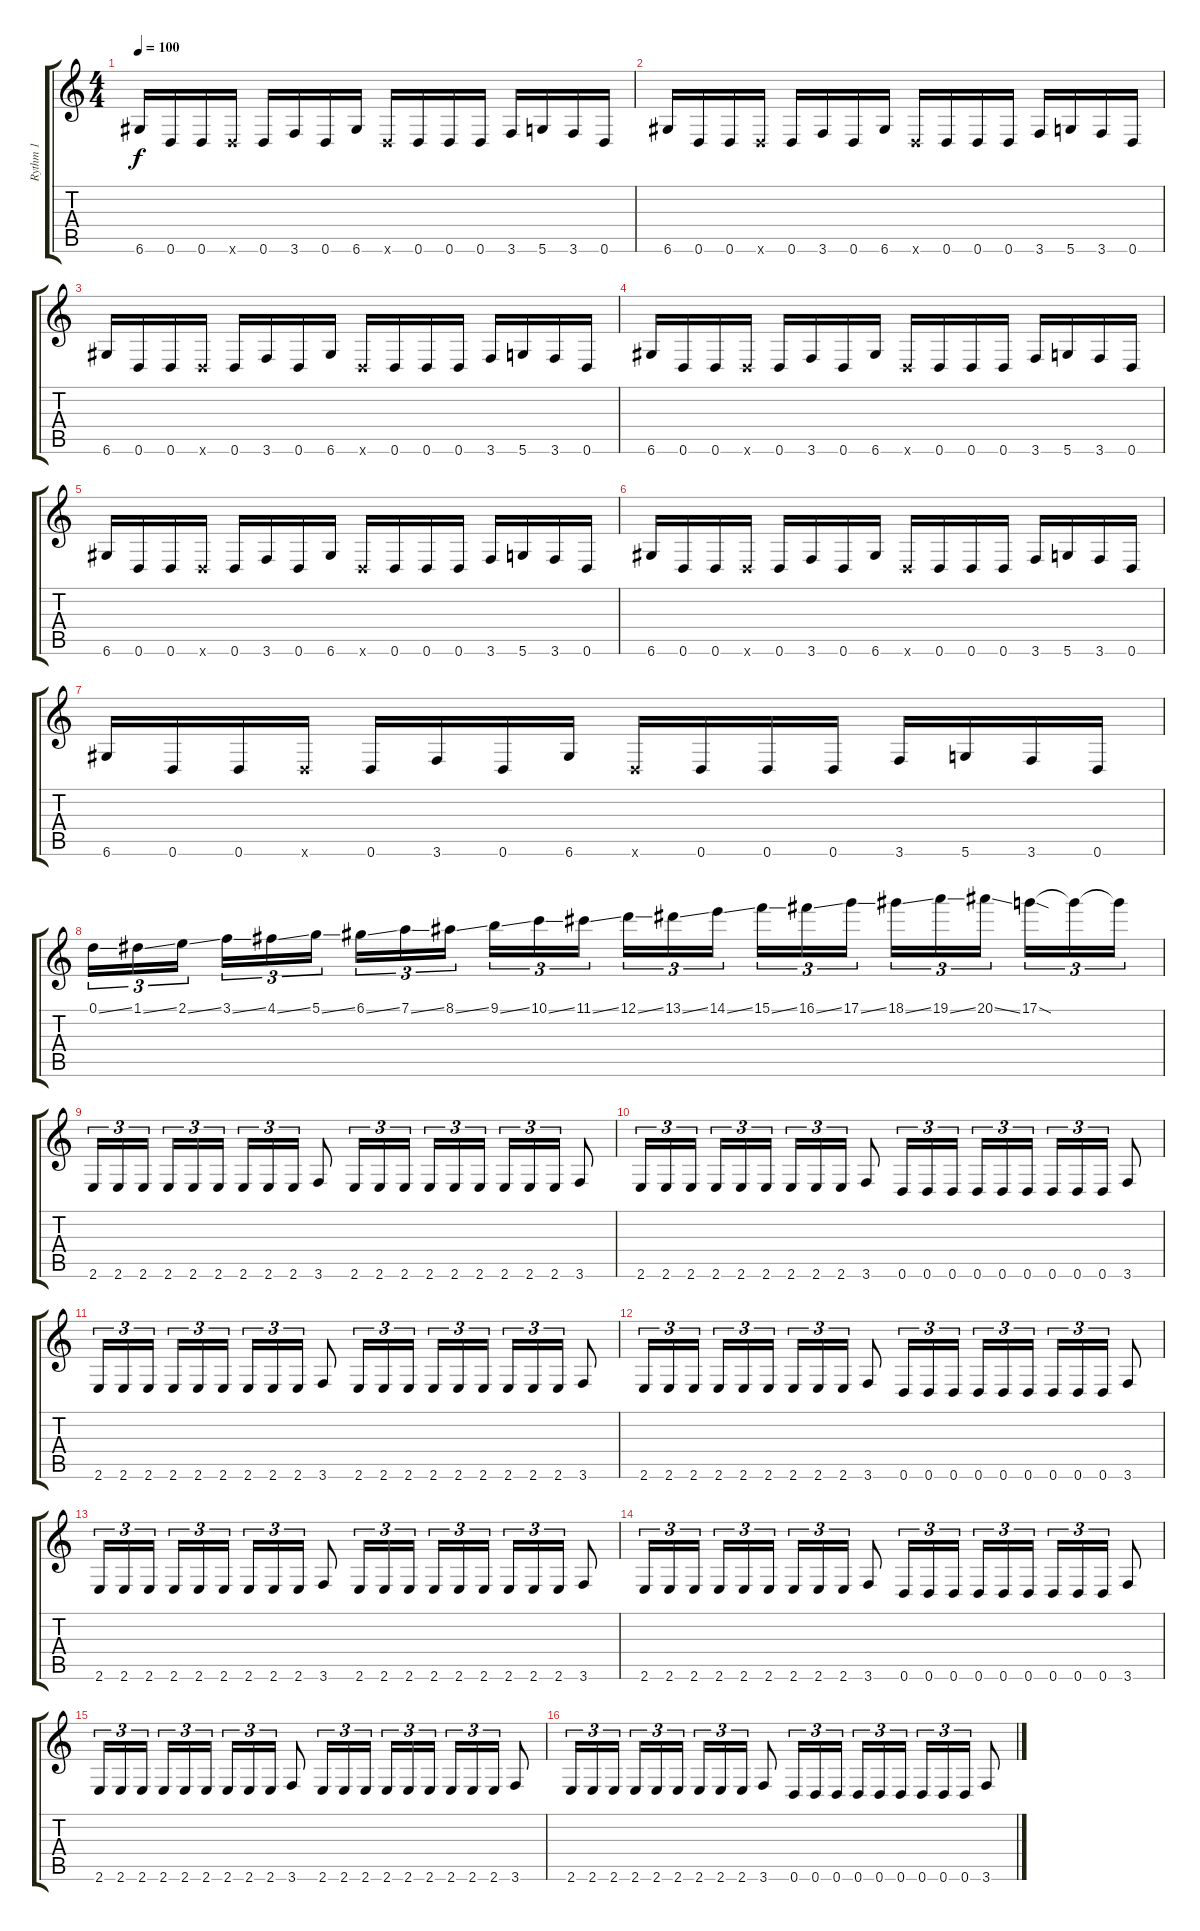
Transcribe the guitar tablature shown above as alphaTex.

\track ("Rythm 1" "Rythm 1") {instrument distortionguitar}
\staff {score tabs}
\tuning (D4 A3 F3 C3 G2 D2) {hide}
\ts (4 4)
\tempo 100
\clef g2
\ks c
6.6.16{dy f} 0.6.16 0.6.16 0.6{x}.16 0.6.16 3.6.16 0.6.16 6.6.16 0.6{x}.16 0.6.16 0.6.16 0.6.16 3.6.16 5.6.16 3.6.16 0.6.16 |
6.6.16 0.6.16 0.6.16 0.6{x}.16 0.6.16 3.6.16 0.6.16 6.6.16 0.6{x}.16 0.6.16 0.6.16 0.6.16 3.6.16 5.6.16 3.6.16 0.6.16 |
6.6.16 0.6.16 0.6.16 0.6{x}.16 0.6.16 3.6.16 0.6.16 6.6.16 0.6{x}.16 0.6.16 0.6.16 0.6.16 3.6.16 5.6.16 3.6.16 0.6.16 |
6.6.16 0.6.16 0.6.16 0.6{x}.16 0.6.16 3.6.16 0.6.16 6.6.16 0.6{x}.16 0.6.16 0.6.16 0.6.16 3.6.16 5.6.16 3.6.16 0.6.16 |
6.6.16 0.6.16 0.6.16 0.6{x}.16 0.6.16 3.6.16 0.6.16 6.6.16 0.6{x}.16 0.6.16 0.6.16 0.6.16 3.6.16 5.6.16 3.6.16 0.6.16 |
6.6.16 0.6.16 0.6.16 0.6{x}.16 0.6.16 3.6.16 0.6.16 6.6.16 0.6{x}.16 0.6.16 0.6.16 0.6.16 3.6.16 5.6.16 3.6.16 0.6.16 |
6.6.16 0.6.16 0.6.16 0.6{x}.16 0.6.16 3.6.16 0.6.16 6.6.16 0.6{x}.16 0.6.16 0.6.16 0.6.16 3.6.16 5.6.16 3.6.16 0.6.16 |
0.1{ss}.16{tu (3 2) instrument guitarfretnoise} 1.1{ss}.16{tu (3 2)} 2.1{ss}.16{tu (3 2)} 3.1{ss}.16{tu (3 2)} 4.1{ss}.16{tu (3 2)} 5.1{ss}.16{tu (3 2)} 6.1{ss}.16{tu (3 2)} 7.1{ss}.16{tu (3 2)} 8.1{ss}.16{tu (3 2)} 9.1{ss}.16{tu (3 2)} 10.1{ss}.16{tu (3 2)} 11.1{ss}.16{tu (3 2)} 12.1{ss}.16{tu (3 2)} 13.1{ss}.16{tu (3 2)} 14.1{ss}.16{tu (3 2)} 15.1{ss}.16{tu (3 2)} 16.1{ss}.16{tu (3 2)} 17.1{ss}.16{tu (3 2)} 18.1{ss}.16{tu (3 2)} 19.1{ss}.16{tu (3 2)} 20.1{ss}.16{tu (3 2)} 17.1{sod}.16{tu (3 2) instrument distortionguitar} 17.1{t}.16{tu (3 2)} 17.1{t}.16{tu (3 2)} |
2.6.16{tu (3 2)} 2.6.16{tu (3 2)} 2.6.16{tu (3 2)} 2.6.16{tu (3 2)} 2.6.16{tu (3 2)} 2.6.16{tu (3 2)} 2.6.16{tu (3 2)} 2.6.16{tu (3 2)} 2.6.16{tu (3 2)} 3.6.8 2.6.16{tu (3 2)} 2.6.16{tu (3 2)} 2.6.16{tu (3 2)} 2.6.16{tu (3 2)} 2.6.16{tu (3 2)} 2.6.16{tu (3 2)} 2.6.16{tu (3 2)} 2.6.16{tu (3 2)} 2.6.16{tu (3 2)} 3.6.8 |
2.6.16{tu (3 2)} 2.6.16{tu (3 2)} 2.6.16{tu (3 2)} 2.6.16{tu (3 2)} 2.6.16{tu (3 2)} 2.6.16{tu (3 2)} 2.6.16{tu (3 2)} 2.6.16{tu (3 2)} 2.6.16{tu (3 2)} 3.6.8 0.6.16{tu (3 2)} 0.6.16{tu (3 2)} 0.6.16{tu (3 2)} 0.6.16{tu (3 2)} 0.6.16{tu (3 2)} 0.6.16{tu (3 2)} 0.6.16{tu (3 2)} 0.6.16{tu (3 2)} 0.6.16{tu (3 2)} 3.6.8 |
2.6.16{tu (3 2)} 2.6.16{tu (3 2)} 2.6.16{tu (3 2)} 2.6.16{tu (3 2)} 2.6.16{tu (3 2)} 2.6.16{tu (3 2)} 2.6.16{tu (3 2)} 2.6.16{tu (3 2)} 2.6.16{tu (3 2)} 3.6.8 2.6.16{tu (3 2)} 2.6.16{tu (3 2)} 2.6.16{tu (3 2)} 2.6.16{tu (3 2)} 2.6.16{tu (3 2)} 2.6.16{tu (3 2)} 2.6.16{tu (3 2)} 2.6.16{tu (3 2)} 2.6.16{tu (3 2)} 3.6.8 |
2.6.16{tu (3 2)} 2.6.16{tu (3 2)} 2.6.16{tu (3 2)} 2.6.16{tu (3 2)} 2.6.16{tu (3 2)} 2.6.16{tu (3 2)} 2.6.16{tu (3 2)} 2.6.16{tu (3 2)} 2.6.16{tu (3 2)} 3.6.8 0.6.16{tu (3 2)} 0.6.16{tu (3 2)} 0.6.16{tu (3 2)} 0.6.16{tu (3 2)} 0.6.16{tu (3 2)} 0.6.16{tu (3 2)} 0.6.16{tu (3 2)} 0.6.16{tu (3 2)} 0.6.16{tu (3 2)} 3.6.8 |
2.6.16{tu (3 2)} 2.6.16{tu (3 2)} 2.6.16{tu (3 2)} 2.6.16{tu (3 2)} 2.6.16{tu (3 2)} 2.6.16{tu (3 2)} 2.6.16{tu (3 2)} 2.6.16{tu (3 2)} 2.6.16{tu (3 2)} 3.6.8 2.6.16{tu (3 2)} 2.6.16{tu (3 2)} 2.6.16{tu (3 2)} 2.6.16{tu (3 2)} 2.6.16{tu (3 2)} 2.6.16{tu (3 2)} 2.6.16{tu (3 2)} 2.6.16{tu (3 2)} 2.6.16{tu (3 2)} 3.6.8 |
2.6.16{tu (3 2)} 2.6.16{tu (3 2)} 2.6.16{tu (3 2)} 2.6.16{tu (3 2)} 2.6.16{tu (3 2)} 2.6.16{tu (3 2)} 2.6.16{tu (3 2)} 2.6.16{tu (3 2)} 2.6.16{tu (3 2)} 3.6.8 0.6.16{tu (3 2)} 0.6.16{tu (3 2)} 0.6.16{tu (3 2)} 0.6.16{tu (3 2)} 0.6.16{tu (3 2)} 0.6.16{tu (3 2)} 0.6.16{tu (3 2)} 0.6.16{tu (3 2)} 0.6.16{tu (3 2)} 3.6.8 |
2.6.16{tu (3 2)} 2.6.16{tu (3 2)} 2.6.16{tu (3 2)} 2.6.16{tu (3 2)} 2.6.16{tu (3 2)} 2.6.16{tu (3 2)} 2.6.16{tu (3 2)} 2.6.16{tu (3 2)} 2.6.16{tu (3 2)} 3.6.8 2.6.16{tu (3 2)} 2.6.16{tu (3 2)} 2.6.16{tu (3 2)} 2.6.16{tu (3 2)} 2.6.16{tu (3 2)} 2.6.16{tu (3 2)} 2.6.16{tu (3 2)} 2.6.16{tu (3 2)} 2.6.16{tu (3 2)} 3.6.8 |
2.6.16{tu (3 2)} 2.6.16{tu (3 2)} 2.6.16{tu (3 2)} 2.6.16{tu (3 2)} 2.6.16{tu (3 2)} 2.6.16{tu (3 2)} 2.6.16{tu (3 2)} 2.6.16{tu (3 2)} 2.6.16{tu (3 2)} 3.6.8 0.6.16{tu (3 2)} 0.6.16{tu (3 2)} 0.6.16{tu (3 2)} 0.6.16{tu (3 2)} 0.6.16{tu (3 2)} 0.6.16{tu (3 2)} 0.6.16{tu (3 2)} 0.6.16{tu (3 2)} 0.6.16{tu (3 2)} 3.6.8
